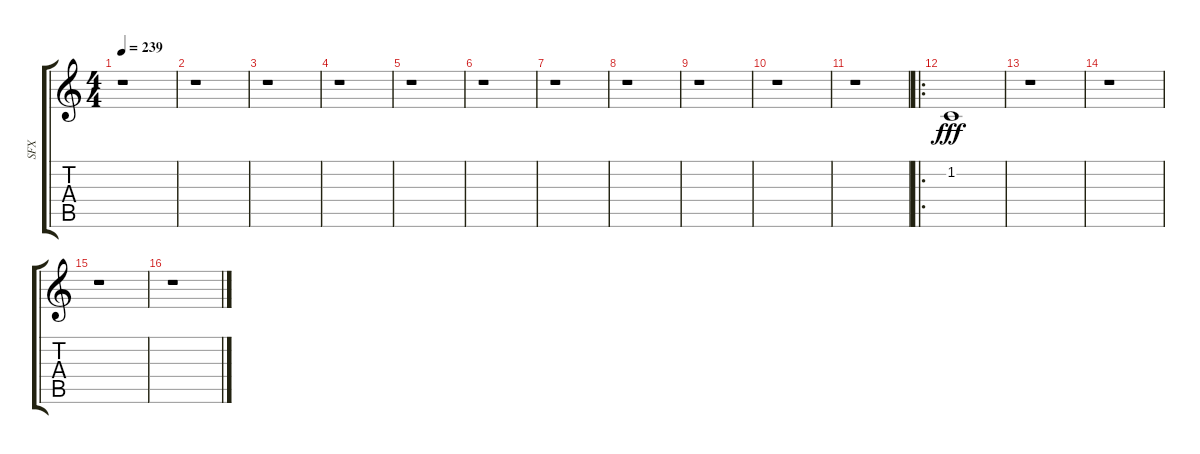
\track ("SFX" "SFX") {instrument reversecymbal}
\staff {score tabs}
\tuning (E4 B3 G3 D3 A2 E2) {hide}
\ts (4 4)
\tempo 239
\clef g2
\ks c
r.1{dy fff} |
r.1 |
r.1 |
r.1 |
r.1 |
r.1 |
r.1 |
r.1 |
r.1 |
r.1 |
r.1 |
\ro
1.2.1 |
r.1 |
r.1 |
r.1 |
r.1
